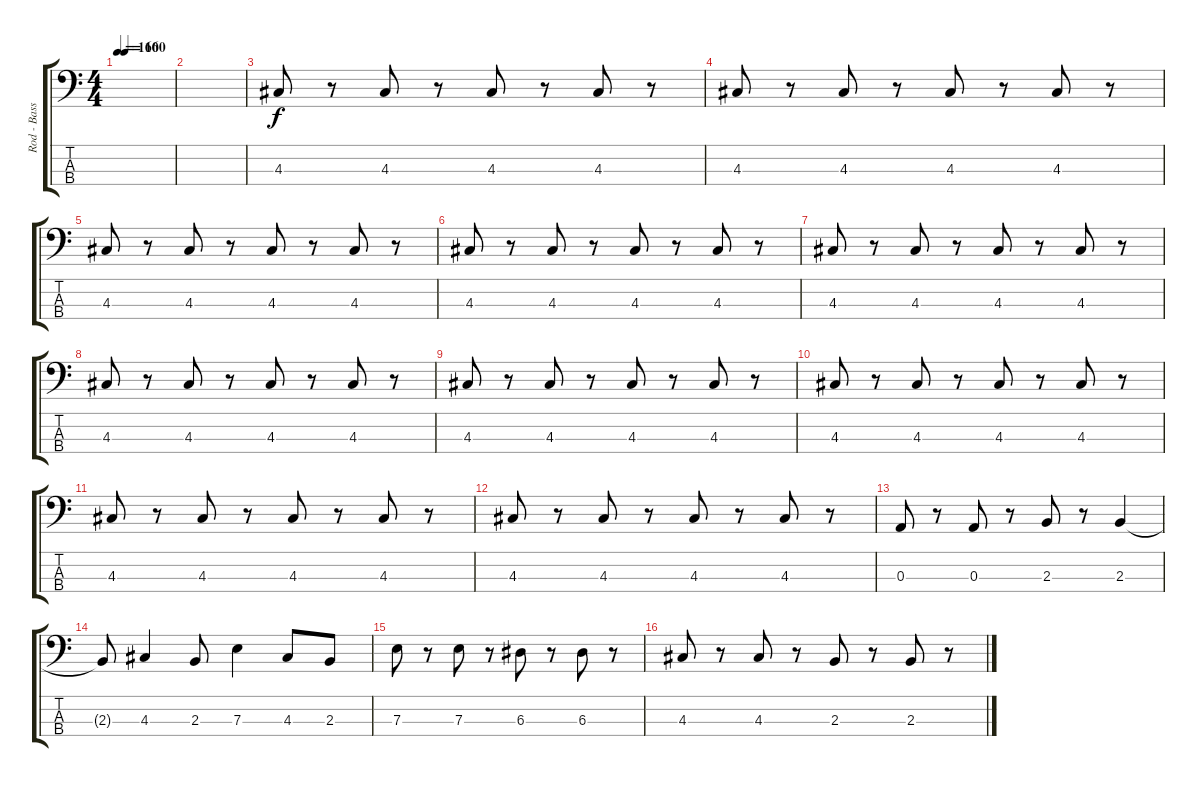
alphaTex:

\track ("Rod - Bass" "Rod - Bass") {instrument electricbasspick}
\staff {score tabs}
\tuning (G2 D2 A1 E1) {hide}
\ts (4 4)
\tempo 160
\tempo (160 0.125)
\clef f4
\ks c
|
|
4.3.8{volume 10} r.8 4.3.8 r.8 4.3.8 r.8 4.3.8 r.8 |
4.3.8{volume 10} r.8 4.3.8 r.8 4.3.8 r.8 4.3.8 r.8 |
4.3.8{volume 10} r.8 4.3.8 r.8 4.3.8 r.8 4.3.8 r.8 |
4.3.8{volume 10} r.8 4.3.8 r.8 4.3.8 r.8 4.3.8 r.8 |
4.3.8{volume 10} r.8 4.3.8 r.8 4.3.8 r.8 4.3.8 r.8 |
4.3.8{volume 10} r.8 4.3.8 r.8 4.3.8 r.8 4.3.8 r.8 |
4.3.8{volume 10} r.8 4.3.8 r.8 4.3.8 r.8 4.3.8 r.8 |
4.3.8{volume 10} r.8 4.3.8 r.8 4.3.8 r.8 4.3.8 r.8 |
4.3.8{volume 16} r.8 4.3.8 r.8 4.3.8 r.8 4.3.8 r.8 |
4.3.8{volume 16} r.8 4.3.8 r.8 4.3.8 r.8 4.3.8 r.8 |
0.3.8 r.8 0.3.8 r.8 2.3.8 r.8 2.3.4 |
2.3{t}.8 4.3.4 2.3.8 7.3.4 4.3.8 2.3.8 |
7.3.8 r.8 7.3.8 r.8 6.3.8 r.8 6.3.8 r.8 |
4.3.8 r.8 4.3.8 r.8 2.3.8 r.8 2.3.8 r.8
